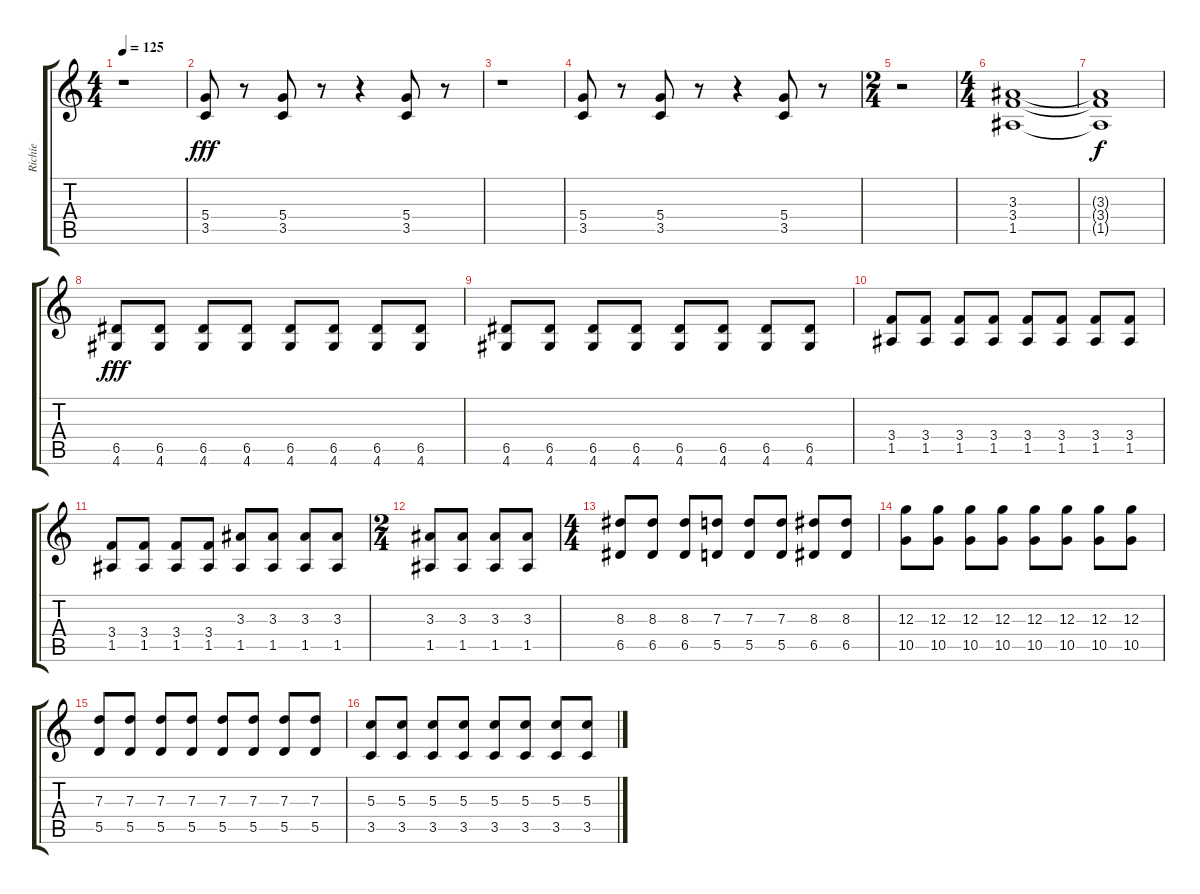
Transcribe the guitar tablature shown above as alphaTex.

\track ("Richie" "Richie") {instrument overdrivenguitar}
\staff {score tabs}
\tuning (E4 B3 G3 D3 A2 E2) {hide}
\ts (4 4)
\tempo 125
\clef g2
\ks c
r.1{dy fff} |
(5.4 3.5).8 r.8 (5.4 3.5).8 r.8 r.4 (5.4 3.5).8 r.8 |
r.1 |
(5.4 3.5).8 r.8 (5.4 3.5).8 r.8 r.4 (5.4 3.5).8 r.8 |
\ts (2 4)
r.2 |
\ts (4 4)
(3.3 3.4 1.5).1 |
(3.3{t} 3.4{t} 1.5{t}).1{dy f} |
(6.5 4.6).8{dy fff} (6.5 4.6).8 (6.5 4.6).8 (6.5 4.6).8 (6.5 4.6).8 (6.5 4.6).8 (6.5 4.6).8 (6.5 4.6).8 |
(6.5 4.6).8 (6.5 4.6).8 (6.5 4.6).8 (6.5 4.6).8 (6.5 4.6).8 (6.5 4.6).8 (6.5 4.6).8 (6.5 4.6).8 |
(3.4 1.5).8 (3.4 1.5).8 (3.4 1.5).8 (3.4 1.5).8 (3.4 1.5).8 (3.4 1.5).8 (3.4 1.5).8 (3.4 1.5).8 |
(3.4 1.5).8 (3.4 1.5).8 (3.4 1.5).8 (3.4 1.5).8 (3.3 1.5).8 (3.3 1.5).8 (3.3 1.5).8 (3.3 1.5).8 |
\ts (2 4)
(3.3 1.5).8 (3.3 1.5).8 (3.3 1.5).8 (3.3 1.5).8 |
\ts (4 4)
(8.3 6.5).8 (8.3 6.5).8 (8.3 6.5).8 (7.3 5.5).8 (7.3 5.5).8 (7.3 5.5).8 (8.3 6.5).8 (8.3 6.5).8 |
(12.3 10.5).8 (12.3 10.5).8 (12.3 10.5).8 (12.3 10.5).8 (12.3 10.5).8 (12.3 10.5).8 (12.3 10.5).8 (12.3 10.5).8 |
(7.3 5.5).8 (7.3 5.5).8 (7.3 5.5).8 (7.3 5.5).8 (7.3 5.5).8 (7.3 5.5).8 (7.3 5.5).8 (7.3 5.5).8 |
(5.3 3.5).8 (5.3 3.5).8 (5.3 3.5).8 (5.3 3.5).8 (5.3 3.5).8 (5.3 3.5).8 (5.3 3.5).8 (5.3 3.5).8
